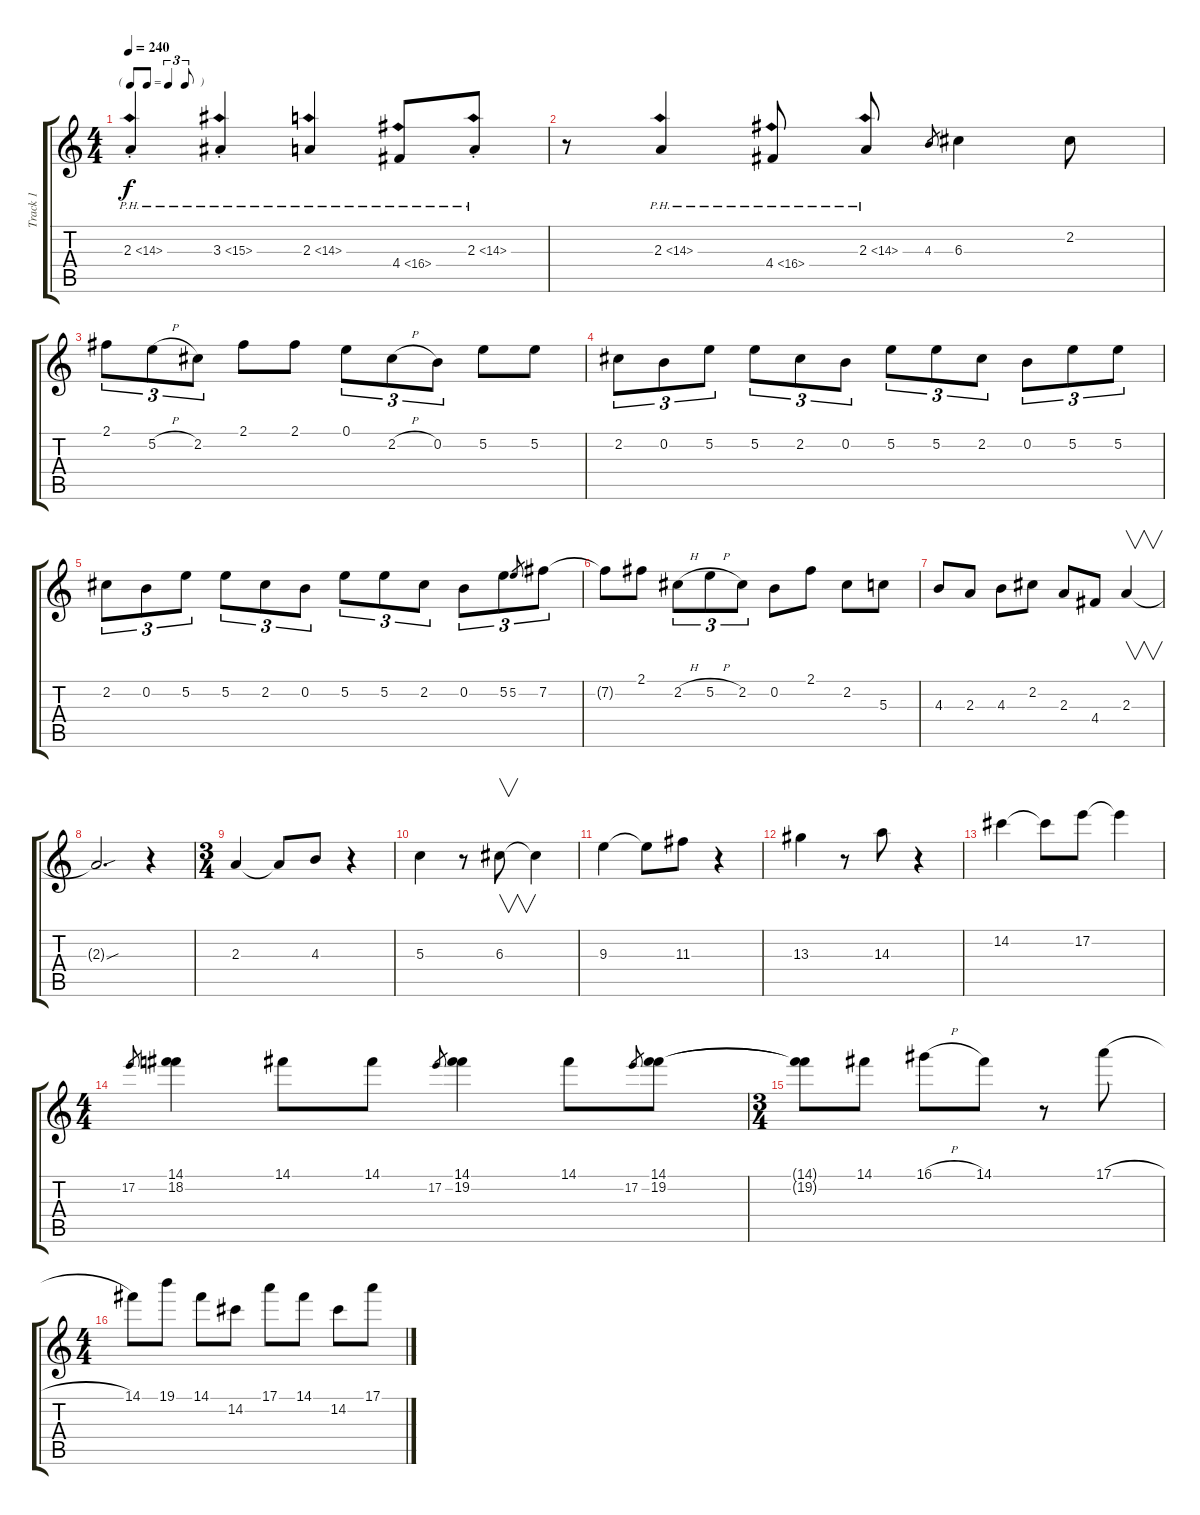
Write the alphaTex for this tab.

\track ("Track 1" "Track 1") {instrument distortionguitar}
\staff {score tabs}
\tuning (E4 B3 G3 D3 A2 E2) {hide}
\ts (4 4)
\tf triplet8th
\tempo 240
\clef g2
\ks c
2.3{ph 12 st}.4{dy f} 3.3{ph 12 st}.4 2.3{ph 12}.4 4.4{ph 12}.8 2.3{ph 12 st}.8 |
r.8 2.3{ph 12}.4 4.4{ph 12}.8 2.3{ph 12}.8 4.3.8{gr} 6.3.4 2.2.8 |
2.1.8{tu (3 2)} 5.2{h}.8{tu (3 2)} 2.2.8{tu (3 2)} 2.1.8 2.1.8 0.1.8{tu (3 2)} 2.2{h}.8{tu (3 2)} 0.2.8{tu (3 2)} 5.2.8 5.2.8 |
2.2.8{tu (3 2)} 0.2.8{tu (3 2)} 5.2.8{tu (3 2)} 5.2.8{tu (3 2)} 2.2.8{tu (3 2)} 0.2.8{tu (3 2)} 5.2.8{tu (3 2)} 5.2.8{tu (3 2)} 2.2.8{tu (3 2)} 0.2.8{tu (3 2)} 5.2.8{tu (3 2)} 5.2.8{tu (3 2)} |
2.2.8{tu (3 2)} 0.2.8{tu (3 2)} 5.2.8{tu (3 2)} 5.2.8{tu (3 2)} 2.2.8{tu (3 2)} 0.2.8{tu (3 2)} 5.2.8{tu (3 2)} 5.2.8{tu (3 2)} 2.2.8{tu (3 2)} 0.2.8{tu (3 2)} 5.2.8{tu (3 2)} 5.2.8{gr} 7.2.8{tu (3 2)} |
7.2{t}.8 2.1.8 2.2{h}.8{tu (3 2)} 5.2{h}.8{tu (3 2)} 2.2.8{tu (3 2)} 0.2.8 2.1.8 2.2.8 5.3.8 |
4.3.8 2.3.8 4.3.8 2.2.8 2.3.8 4.4.8 2.3.4{v} |
2.3{sou t}.2{d} r.4 |
\ts (3 4)
2.3.4 2.3{t}.8 4.3.8 r.4 |
5.3.4 r.8 6.3.8{v} 6.3{t}.4 |
9.3.4 9.3{t}.8 11.3.8 r.4 |
13.3.4 r.8 14.3.8 r.4 |
14.2.4 14.2{t}.8 17.2.8 17.2{t}.4 |
\ts (4 4)
17.2.8{gr} (14.1 18.2).4 14.1.8 14.1.8 17.2.8{gr} (14.1 19.2).4 14.1.8 17.2.8{gr} (14.1 19.2).8 |
\ts (3 4)
(14.1{t} 19.2{t}).8 14.1.8 16.1{h}.8 14.1.8 r.8 17.1{h}.8 |
\ts (4 4)
14.1.8 19.1.8 14.1.8 14.2.8 17.1.8 14.1.8 14.2.8 17.1.8
